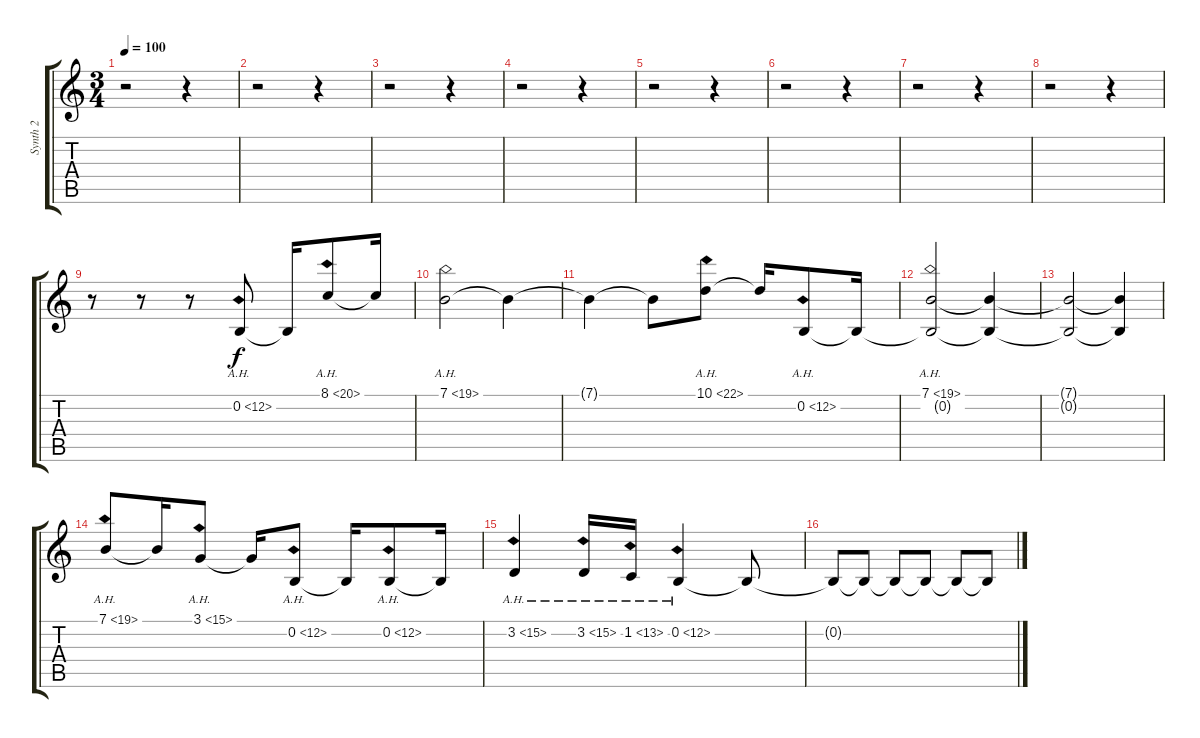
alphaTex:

\track ("Synth 2" "Synth 2") {instrument fx1rain}
\staff {score tabs}
\tuning (E4 B3 G3 D3 A2 E2) {hide}
\ts (3 4)
\tempo 100
\clef g2
\ks c
r.2{dy f instrument fx1rain} r.4 |
r.2 r.4 |
r.2 r.4 |
r.2 r.4 |
r.2 r.4 |
r.2 r.4 |
r.2 r.4 |
r.2 r.4 |
r.8 r.8 r.8 0.2{ah 12}.8 0.2{t}.16 8.1{ah 12}.8 8.1{t}.16 |
7.1{ah 12}.2 7.1{t}.4 |
7.1{t}.4 7.1{t}.8 10.1{ah 12}.8 10.1{t}.16 0.2{ah 12}.8 0.2{t}.16 |
(7.1{ah 12} 0.2{t}).2 (7.1{t} 0.2{t}).4 |
(7.1{t} 0.2{t}).2 (7.1{t} 0.2{t}).4 |
7.1{ah 12}.8 7.1{t}.16 3.1{ah 12}.8 3.1{t}.16 0.2{ah 12}.8 0.2{t}.16 0.2{ah 12}.8 0.2{t}.16 |
3.2{ah 12}.4 3.2{ah 12}.16 1.2{ah 12}.16 0.2{ah 12}.4 0.2{t}.8 |
0.2{t}.8{volume 12} 0.2{t}.8{volume 11} 0.2{t}.8{volume 10} 0.2{t}.8{volume 9} 0.2{t}.8{volume 8} 0.2{t}.8{volume 7}
